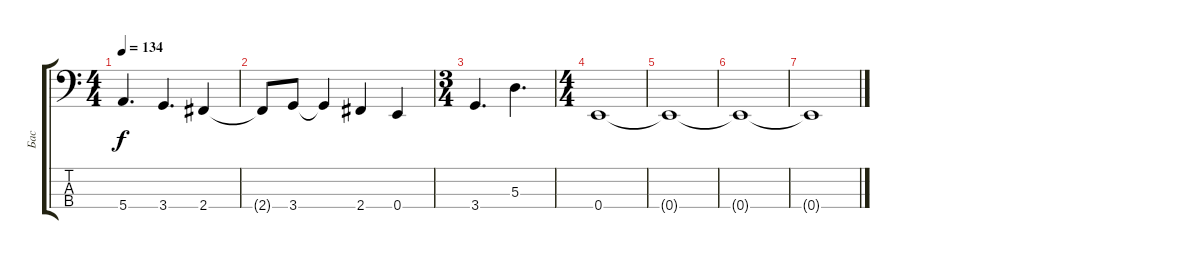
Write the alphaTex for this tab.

\track ("Бас" "Бас") {instrument electricbassfinger}
\staff {score tabs}
\tuning (G2 D2 A1 E1) {hide}
\ts (4 4)
\tempo 134
\clef f4
\ks c
5.4.4{d dy f} 3.4.4{d} 2.4.4 |
2.4{t}.8 3.4.8 3.4{t}.4 2.4.4 0.4.4 |
\ts (3 4)
3.4.4{d} 5.3.4{d} |
\ts (4 4)
0.4.1 |
0.4{t}.1 |
0.4{t}.1 |
0.4{t}.1
